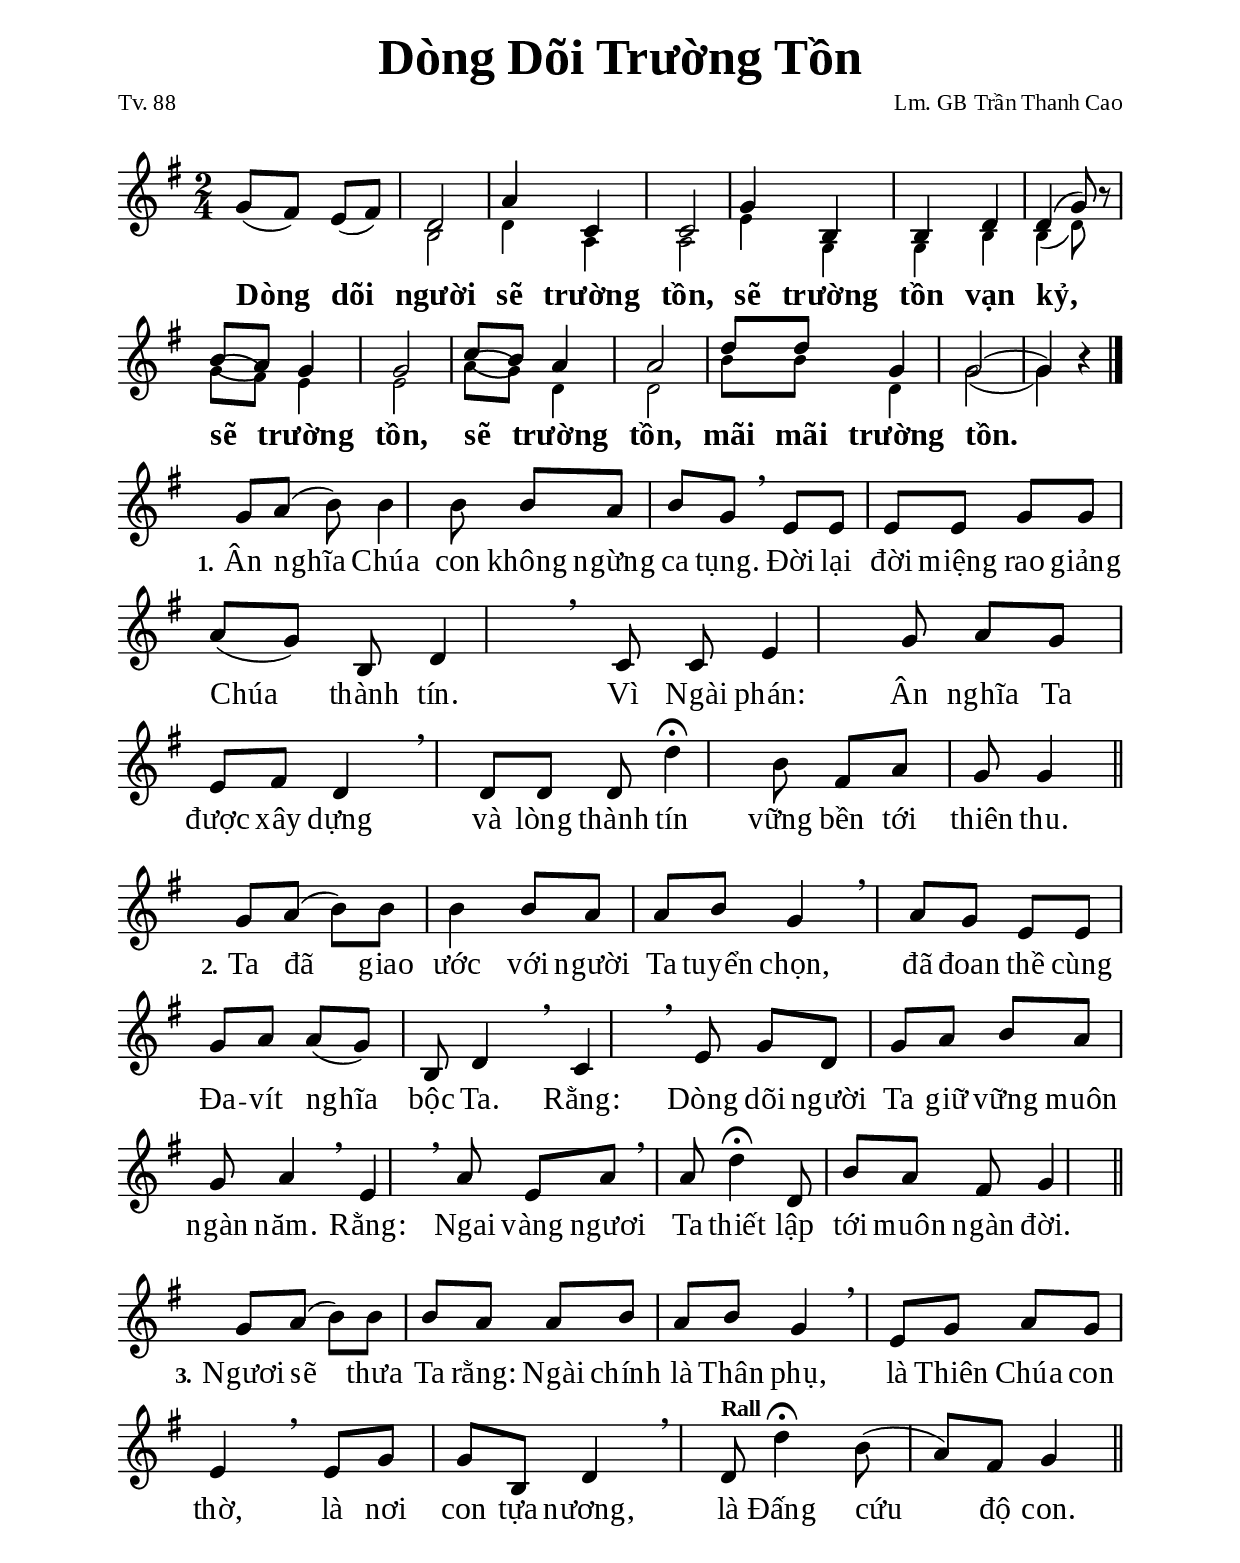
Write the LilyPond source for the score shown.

% Cài đặt chung
\version "2.20.0"
\include "english.ly"

\header {
  title = \markup { \fontsize #3 "Dòng Dõi Trường Tồn" }
  poet = "Tv. 88"
  composer = "Lm. GB Trần Thanh Cao"
  arranger = " "
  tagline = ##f
}


\paper {
  #(set-paper-size "a4")
  top-margin = 10\mm
  bottom-margin = 10\mm
  left-margin = 20\mm
  right-margin = 20\mm
  indent = #0
  #(define fonts
    (make-pango-font-tree
      "Liberation Serif"
      "Liberation Serif"
      "Liberation Serif"
      (/ 20 20)))
  page-count = #1
}

% Nhạc điệp khúc
nhacDiepKhucSop = \relative c'' {

  g8 _(fs) e _(fs) |
  d2 |
  a'4 c, |
  c2 |
  g'4 b, |
  b d |
  d (g8) r |
  b _(a) g4 |
  g2 |
  c8 _(b) a4 |
  a2 |
  d8 d g,4 |
  g2 ( |
  g4) r \bar "|."
}

nhacDiepKhucBass = \relative c' {


  \skip 2
  b2 |
  d4 a |
  a2 |
  e'4 g, |
  g b |
  b (d8) r |
  g ^(fs) e4 |
  e2 |
  a8 ^(g) d4 |
  d2 |
  b'8 b d,4 |
  g2 ( |
  g4) r
}

% Nhạc phiên khúc
nhacPhienKhucMot = \relative c'' {
 
  g8 a (b) b4 b8 b a b g \breathe
  e e e e g g a (g) b, d4 \breathe
  c8 c e4 g8 a g e fs d4 \breathe
  d8 d d d'4 \fermata b8 fs a g g4 \bar "||"
}

nhacPhienKhucHai = \relative c'' {
 
  g8 a (b) b b4 b8 a a b g4 \breathe
  a8 g e e g a a (g) b, d4 \breathe
  c \breathe e8 g d g a b a g a4 \breathe
  e \breathe a8 e a \breathe a d4 \fermata
  d,8 b' a fs g4 \bar "||"
}

nhacPhienKhucBa = \relative c'' {
 
  g8 a (b) b b a a b a b g4 \breathe
  e8 g a g e4 \breathe
  e8 g g b, d4 \breathe
  \tempo "Rall" d8 d'4 \fermata b8 (a) fs g4 \bar "||"
}

% Lời điệp khúc
loiDiepKhuc = \lyricmode {
 
  Dòng dõi người sẽ trường tồn, sẽ trường tồn vạn kỷ,
  sẽ trường tồn, sẽ trường tồn, mãi mãi trường tồn.
}

% Lời phiên khúc
loiPhienKhucMot = \lyricmode {
  \set stanza = #"1."
  Ân nghĩa Chúa con không ngừng ca tụng.
  Đời lại đời miệng rao giảng Chúa thành tín.
  Vì Ngài phán: Ân nghĩa Ta được xây dựng
  và lòng thành tín vững bền tới thiên thu.
}

loiPhienKhucHai = \lyricmode {
  \set stanza = #"2."
  Ta đã giao ước với người Ta tuyển chọn,
  đã đoan thề cùng Đa -- vít nghĩa bộc Ta.
  Rằng: Dòng dõi người Ta giữ vững muôn ngàn năm.
  Rằng: Ngai vàng ngươi Ta thiết lập tới muôn ngàn đời.
}

loiPhienKhucBa = \lyricmode {
  \set stanza = #"3."
  Ngươi sẽ thưa Ta rằng: Ngài chính là Thân phụ,
  là Thiên Chúa con thờ,
  là nơi con tựa nương,
  là Đấng cứu độ con.
}


% Dàn trang
\score {
  \new ChoirStaff <<
    \new Staff = diepKhuc \with {
        \consists "Merge_rests_engraver"
        \magnifyStaff #(magstep +1)
      }
      <<
      \new Voice = beSop {
        \voiceOne \key g \major \time 2/4 \nhacDiepKhucSop
      }
      \new Voice = beBas {
        \override NoteHead.font-size = #-2
        \voiceTwo \key g \major \time 2/4 \nhacDiepKhucBass
        
      }
    >>
    \new Lyrics \lyricsto beSop \loiDiepKhuc
  >>
  \layout {
    \override Lyrics.LyricText.font-series = #'bold
    \override Lyrics.LyricText.font-size = #+3
    \override Lyrics.LyricSpace.minimum-distance = #2.0
    \override Score.BarNumber.break-visibility = ##(#f #f #f)
    \override Score.SpacingSpanner.uniform-stretching = ##t
  }
}

\score {
  \new ChoirStaff <<
    \new Staff = phienKhuc \with {
        \magnifyStaff #(magstep +1)
      }
      <<
      \new Voice = beSop {
        \key g \major \time 2/4 \nhacPhienKhucMot
      }
    >>
    \new Lyrics \lyricsto beSop \loiPhienKhucMot
  >>
  \layout {
    \override Staff.TimeSignature.transparent = ##t
    \override Lyrics.LyricText.font-size = #+3
    \override Lyrics.LyricSpace.minimum-distance = #0.5
    \override Score.BarNumber.break-visibility = ##(#f #f #f)
    \override Score.SpacingSpanner.uniform-stretching = ##t
    \set Score.barAlways = ##t
    \set Score.defaultBarType = ""
  } 
}

\score {
  \new ChoirStaff <<
    \new Staff = phienKhuc \with {
        \magnifyStaff #(magstep +1)
      }
      <<
      \new Voice = beSop {
        \key g \major \time 2/4 \nhacPhienKhucHai
      }
    >>
    \new Lyrics \lyricsto beSop \loiPhienKhucHai
  >>
  \layout {
    \override Staff.TimeSignature.transparent = ##t
    \override Lyrics.LyricText.font-size = #+3
    \override Lyrics.LyricSpace.minimum-distance = #0.5
    \override Score.BarNumber.break-visibility = ##(#f #f #f)
    \override Score.SpacingSpanner.uniform-stretching = ##t
    \set Score.barAlways = ##t
    \set Score.defaultBarType = ""
  } 
}

\score {
  \new ChoirStaff <<
    \new Staff = phienKhuc \with {
        \magnifyStaff #(magstep +1)
      }
      <<
      \new Voice = beSop {
        \key g \major \time 2/4 \nhacPhienKhucBa
      }
    >>
    \new Lyrics \lyricsto beSop \loiPhienKhucBa
  >>
  \layout {
    \override Staff.TimeSignature.transparent = ##t
    \override Lyrics.LyricText.font-size = #+3
    \override Lyrics.LyricSpace.minimum-distance = #0.5
    \override Score.BarNumber.break-visibility = ##(#f #f #f)
    \override Score.SpacingSpanner.uniform-stretching = ##t
    \set Score.barAlways = ##t
    \set Score.defaultBarType = ""
  } 
}
